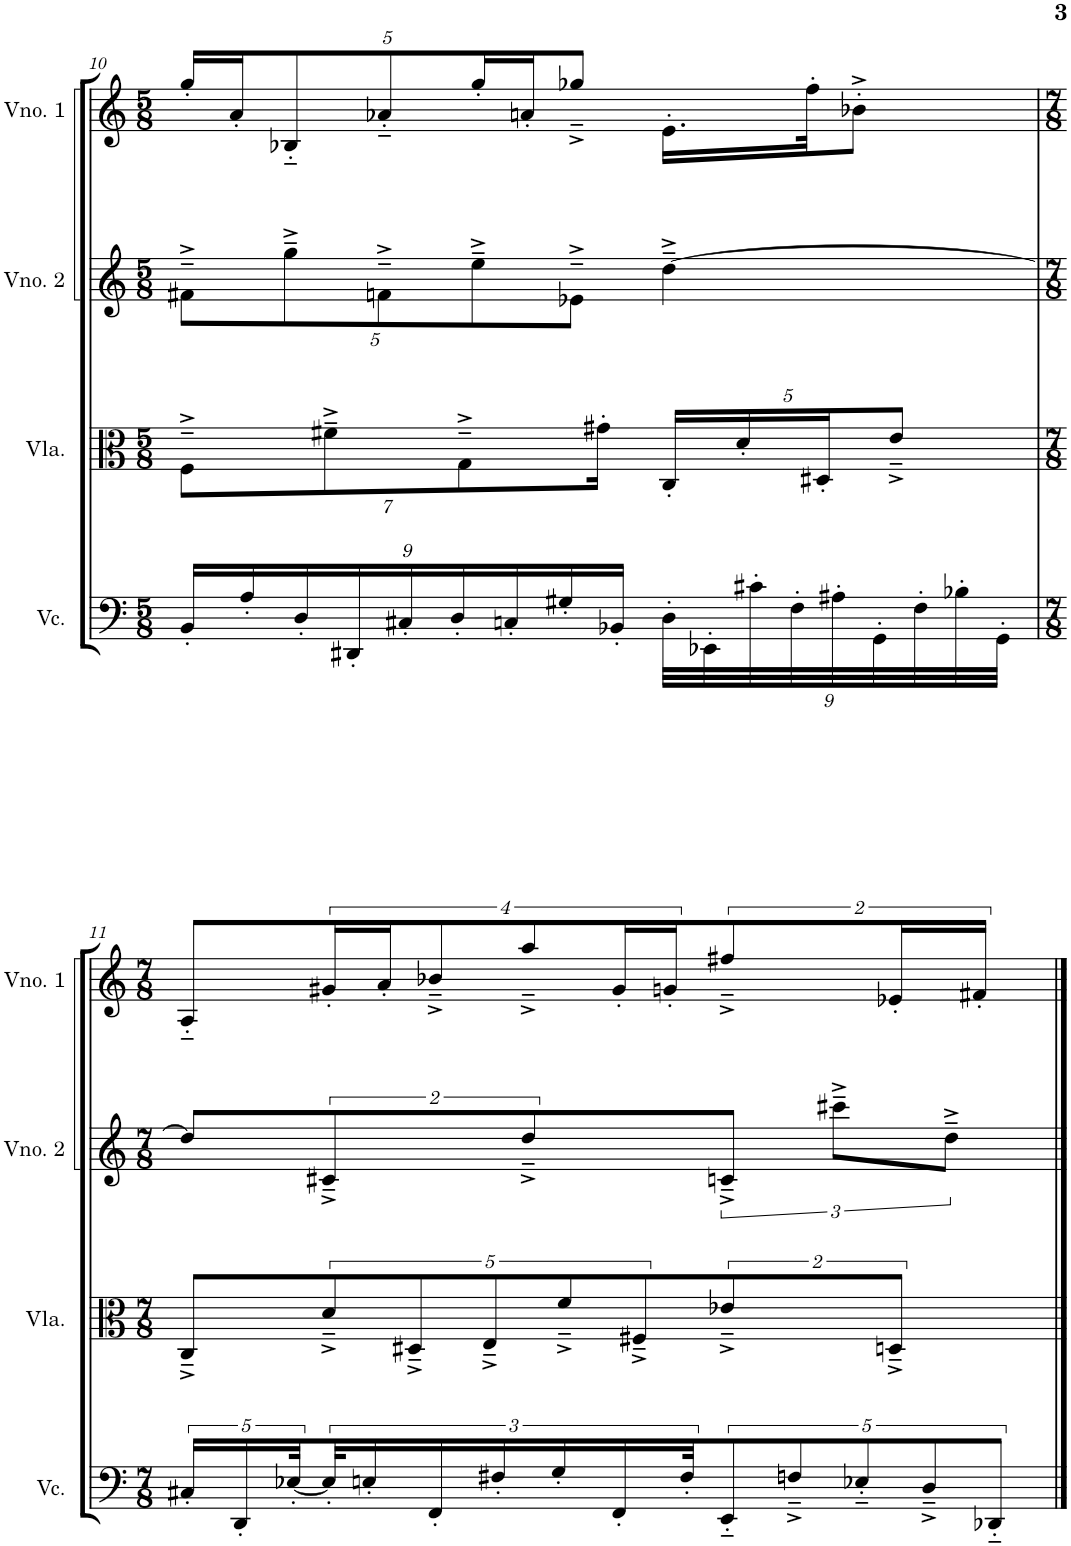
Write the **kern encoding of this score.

**kern	**kern	**kern	**kern
*part4	*part3	*part2	*part1
*staff4	*staff3	*staff2	*staff1
*I"Violoncelo	*I"Viola	*I"Violino 2	*I"Violino 1
*I'Vc.	*I'Vla.	*I'Vno. 2	*I'Vno. 1
!!LO:PB:g=z
*clefF4	*clefC3	*clefG2	*clefG2
*k[]	*k[]	*k[]	*k[]
*M5/8	*M5/8	*M5/8	*M5/8
*Xbrackettup	*Xbrackettup	*Xbrackettup	*Xbrackettup
=10	=10	=10	=10
24BB'/LL	28%3F~^\L	40%3f#X~^\L	80%3gg'/LL
.	.	.	80%3a'/J
24A'/	.	.	.
.	.	40%3gg~^\	40%3B-X'~/
24D'/	.	.	.
.	28%3f#X~^\	.	.
24DD#X'/	.	.	.
.	.	40%3fn~^\	40%3a-X'~/
24C#X'/	.	.	.
24D'/	.	.	.
.	28%3G~^\	.	.
.	.	40%3ee~^\	80%3gg'/L
24Cn'/	.	.	.
.	.	.	80%3an'/J
24G#X'/	.	.	.
.	.	40%3e-X~^\J	40%3gg-X~^/J
.	56%3g#X'\Jk	.	.
24BB-X'/JJ	.	.	.
36D'\LLL	20C'/LL	[4dd~^\	16.e'\LL
36EE-X'\	.	.	.
.	20d'/	.	.
36c#X'\	.	.	.
36F'\	.	.	.
.	.	.	32ff'\JK
.	20D#X'/J	.	.
36A#X'\	.	.	.
.	.	.	8b-X'^\J
36GG'\	.	.	.
.	10e~^/J	.	.
36F'\	.	.	.
36B-X'\	.	.	.
36GG'\JJJ	.	.	.
!!LO:LB:g=z
=11	=11	=11	=11
*M7/8	*M7/8	*M7/8	*M7/8
*brackettup	*	*	*
20C#X'/LL	8C~^/L	8dd/L]	8A'~/L
20DD'/	.	.	.
[40E-X'/L	.	.	.
*	*brackettup	*brackettup	*brackettup
32E-'/J]	40%3d~^/	16%3c#X~^/	64%3g#X'/L
16En'/	.	.	.
.	.	.	64%3a'/J
.	40%3D#X~^/	.	.
16FF'/	.	.	32%3b-X~^/
.	40%3E~^/	.	.
16F#X'/	.	.	.
.	.	16%3dd~^/	32%3aa~^/
16G'/	.	.	.
.	40%3f~^/	.	.
16FF'/	.	.	64%3g#'/L
.	40%3F#X~^/	.	.
.	.	.	64%3gn'/J
32F#'/JK	.	.	.
40%3EE'~/	16%3e-X~^/	8cn~^/J	16%3ff#X~^/
40%3Fn~^/	.	.	.
.	.	8ccc#X~^\L	.
40%3E-X'~/	.	.	.
.	16%3Dn~^/J	.	32%3e-X'/L
40%3D~^/	.	.	.
.	.	8dd~^\J	.
.	.	.	32%3f#X'/JJ
40%3DD-X'~/J	.	.	.
==	==	==	==
*-	*-	*-	*-
